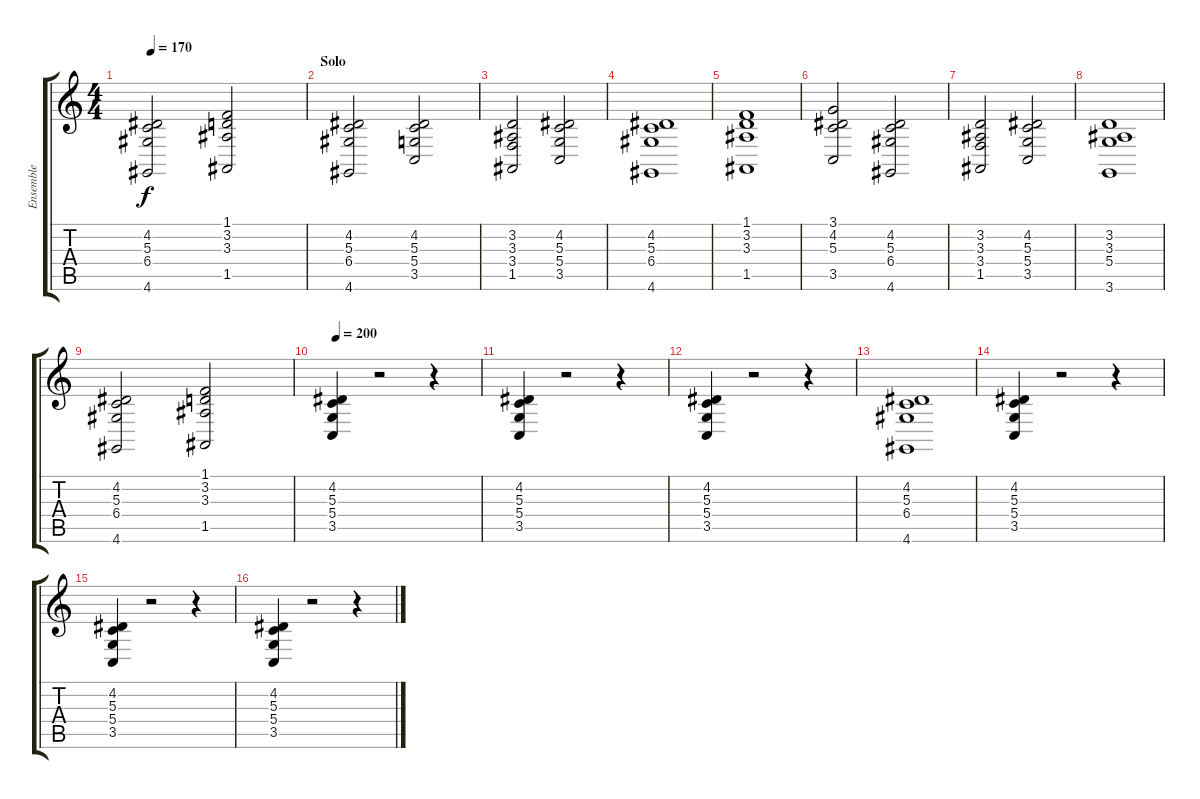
\track ("Ensemble" "Ensemble") {instrument stringensemble1}
\staff {score tabs}
\tuning (E4 B3 G3 D3 A2 E2) {hide}
\ts (4 4)
\tempo 170
\clef g2
\ks c
(4.2{t} 5.3{t} 6.4{t} 4.6{t}).2{dy f} (1.1 3.2 3.3 1.5).2 |
\section ("" "Solo")
(4.2 5.3 6.4 4.6).2 (4.2 5.3 5.4 3.5).2 |
(3.2 3.3 3.4 1.5).2 (4.2 5.3 5.4 3.5).2 |
(4.2 5.3 6.4 4.6).1 |
(1.1 3.2 3.3 1.5).1 |
(3.1 4.2 5.3 3.5).2 (4.2 5.3 6.4 4.6).2 |
(3.2 3.3 3.4 1.5).2 (4.2 5.3 5.4 3.5).2 |
(3.2 3.3 5.4 3.6).1 |
(4.2 5.3 6.4 4.6).2 (1.1 3.2 3.3 1.5).2 |
\section ("" "")
\tempo 200
(4.2 5.3 5.4 3.5).4 r.2 r.4 |
(4.2 5.3 5.4 3.5).4 r.2 r.4 |
(4.2 5.3 5.4 3.5).4 r.2 r.4 |
(4.2 5.3 6.4 4.6).1 |
(4.2 5.3 5.4 3.5).4 r.2 r.4 |
(4.2 5.3 5.4 3.5).4 r.2 r.4 |
(4.2 5.3 5.4 3.5).4 r.2 r.4
